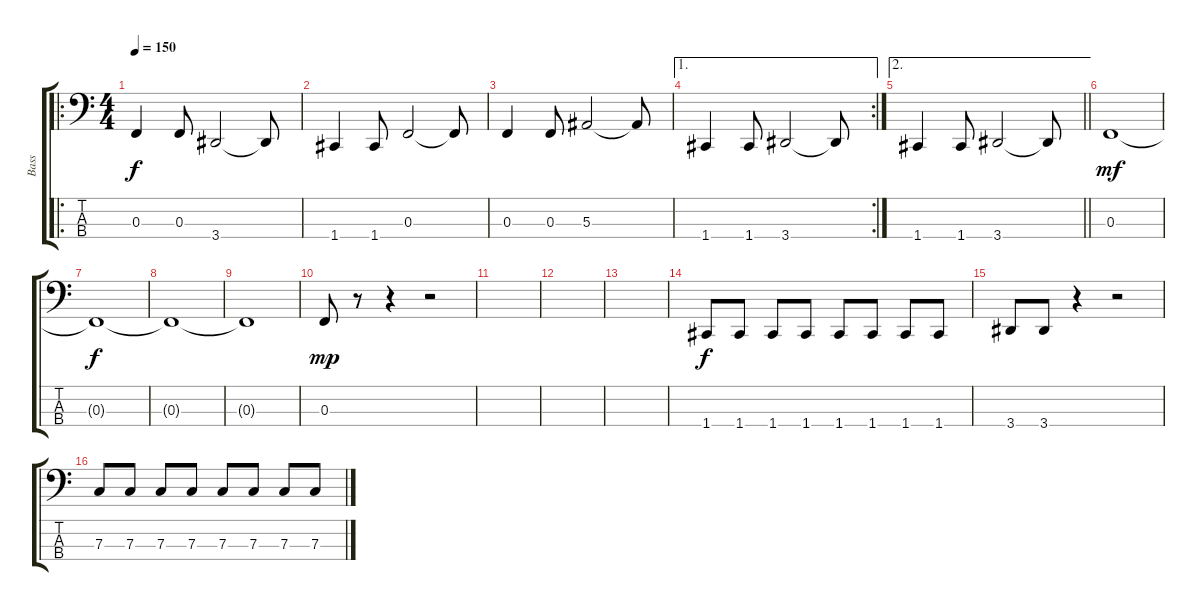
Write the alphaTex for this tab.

\track ("Bass" "Bass") {instrument slapbass1}
\staff {score tabs}
\tuning (Eb2 Bb1 F1 C1) {hide}
\ro
\ts (4 4)
\tempo 150
\clef f4
\ks c
0.3.4{dy f} 0.3.8 3.4.2 3.4{t}.8 |
1.4.4 1.4.8 0.3.2 0.3{t}.8 |
0.3.4 0.3.8 5.3.2 5.3{t}.8 |
\ae 1
\rc 2
1.4.4 1.4.8 3.4.2 3.4{t}.8 |
\ae 2
\barLineRight lightlight
1.4.4 1.4.8 3.4.2 3.4{t}.8 |
0.3.1{dy mf} |
0.3{t}.1{dy f} |
0.3{t}.1 |
0.3{t}.1 |
0.3.8{dy mp} r.8 r.4 r.2 |
|
|
|
1.4.8{dy f} 1.4.8 1.4.8 1.4.8 1.4.8 1.4.8 1.4.8 1.4.8 |
3.4.8 3.4.8 r.4 r.2 |
7.3.8 7.3.8 7.3.8 7.3.8 7.3.8 7.3.8 7.3.8 7.3.8
